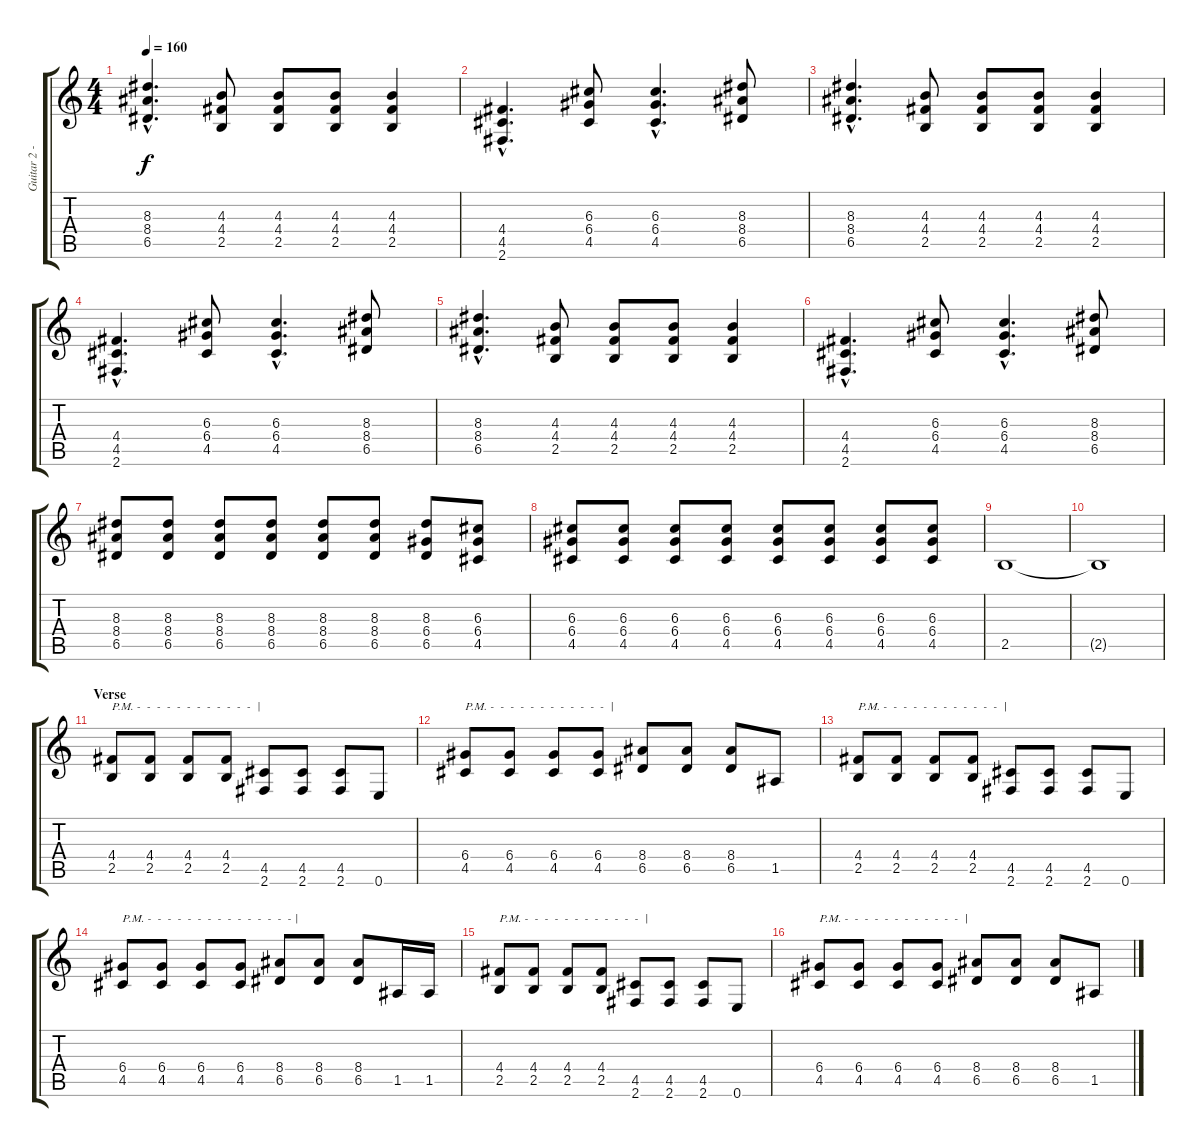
\track ("Guitar 2 - Distortion" "Guitar 2 -") {instrument distortionguitar}
\staff {score tabs}
\tuning (E4 B3 G3 D3 A2 E2) {hide}
\ts (4 4)
\tempo 160
\clef g2
\ks c
(8.3{hac} 8.4{hac} 6.5{hac}).4{d dy f} (4.3 4.4 2.5).8 (4.3 4.4 2.5).8 (4.3 4.4 2.5).8 (4.3 4.4 2.5).4 |
(4.4{hac} 4.5{hac} 2.6{hac}).4{d} (6.3 6.4 4.5).8 (6.3{hac} 6.4{hac} 4.5{hac}).4{d} (8.3 8.4 6.5).8 |
(8.3{hac} 8.4{hac} 6.5{hac}).4{d} (4.3 4.4 2.5).8 (4.3 4.4 2.5).8 (4.3 4.4 2.5).8 (4.3 4.4 2.5).4 |
(4.4{hac} 4.5{hac} 2.6{hac}).4{d} (6.3 6.4 4.5).8 (6.3{hac} 6.4{hac} 4.5{hac}).4{d} (8.3 8.4 6.5).8 |
(8.3{hac} 8.4{hac} 6.5{hac}).4{d} (4.3 4.4 2.5).8 (4.3 4.4 2.5).8 (4.3 4.4 2.5).8 (4.3 4.4 2.5).4 |
(4.4{hac} 4.5{hac} 2.6{hac}).4{d} (6.3 6.4 4.5).8 (6.3{hac} 6.4{hac} 4.5{hac}).4{d} (8.3 8.4 6.5).8 |
(8.3 8.4 6.5).8 (8.3 8.4 6.5).8 (8.3 8.4 6.5).8 (8.3 8.4 6.5).8 (8.3 8.4 6.5).8 (8.3 8.4 6.5).8 (8.3 6.4 6.5).8 (6.3 6.4 4.5).8 |
(6.3 6.4 4.5).8 (6.3 6.4 4.5).8 (6.3 6.4 4.5).8 (6.3 6.4 4.5).8 (6.3 6.4 4.5).8 (6.3 6.4 4.5).8 (6.3 6.4 4.5).8 (6.3 6.4 4.5).8 |
2.5.1 |
2.5{t}.1 |
\section ("" "Verse")
(4.4 2.5).8{txt "P.M. -  -  -  -  -  -  -  -  -  -  -  -  |"} (4.4 2.5).8 (4.4 2.5).8 (4.4 2.5).8 (4.5 2.6).8 (4.5 2.6).8 (4.5 2.6).8 0.6.8 |
(6.4 4.5).8{txt "P.M. -  -  -  -  -  -  -  -  -  -  -  -  |"} (6.4 4.5).8 (6.4 4.5).8 (6.4 4.5).8 (8.4 6.5).8 (8.4 6.5).8 (8.4 6.5).8 1.5.8 |
(4.4 2.5).8{txt "P.M. -  -  -  -  -  -  -  -  -  -  -  -  |"} (4.4 2.5).8 (4.4 2.5).8 (4.4 2.5).8 (4.5 2.6).8 (4.5 2.6).8 (4.5 2.6).8 0.6.8 |
(6.4 4.5).8{txt "P.M. -  -  -  -  -  -  -  -  -  -  -  -  -  -  - |"} (6.4 4.5).8 (6.4 4.5).8 (6.4 4.5).8 (8.4 6.5).8 (8.4 6.5).8 (8.4 6.5).8 1.5.16 1.5.16 |
(4.4 2.5).8{txt "P.M. -  -  -  -  -  -  -  -  -  -  -  -  |"} (4.4 2.5).8 (4.4 2.5).8 (4.4 2.5).8 (4.5 2.6).8 (4.5 2.6).8 (4.5 2.6).8 0.6.8 |
(6.4 4.5).8{txt "P.M. -  -  -  -  -  -  -  -  -  -  -  -  |"} (6.4 4.5).8 (6.4 4.5).8 (6.4 4.5).8 (8.4 6.5).8 (8.4 6.5).8 (8.4 6.5).8 1.5.8
